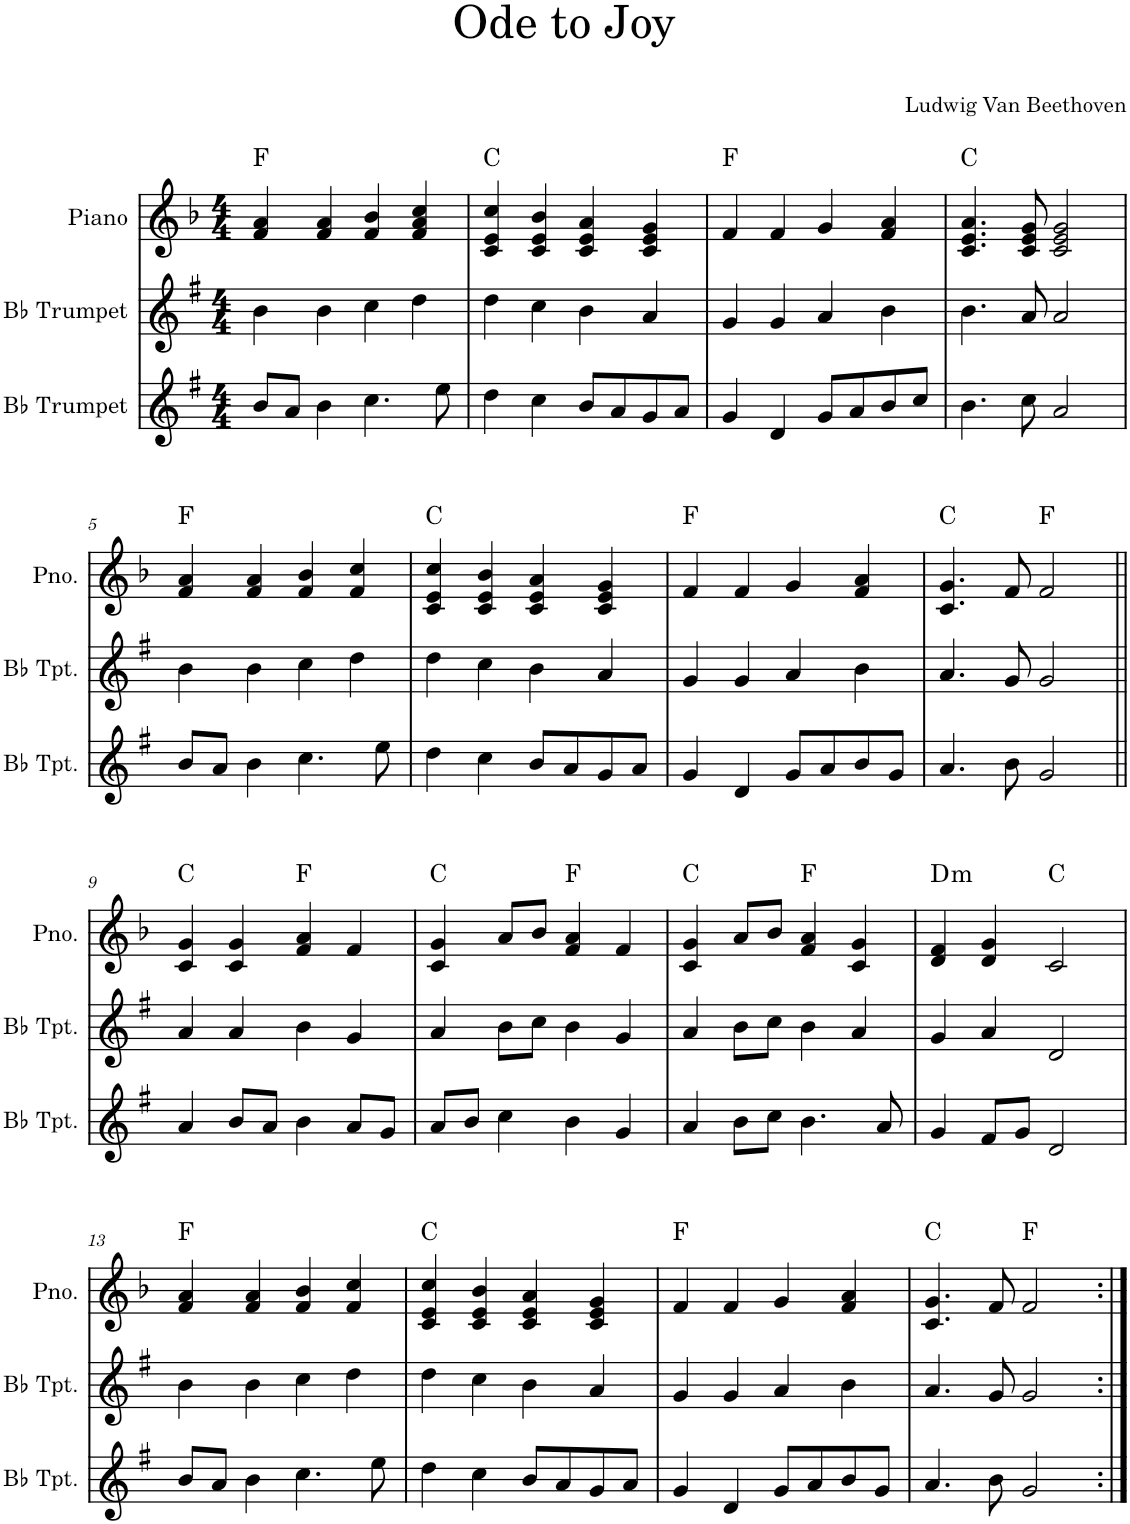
**kern	**kern	**kern	**harte
*part3	*part2	*part1	*part1
*staff3	*staff2	*staff1	*
*I"Bb Trumpet	*I"Bb Trumpet	*I"Piano	*
*I'Bb Tpt.	*I'Bb Tpt.	*I'Pno.	*
*clefG2	*clefG2	*clefG2	*
*Trd1c2	*Trd1c2	*	*
*k[f#]	*k[f#]	*k[b-]	*
*M4/4	*M4/4	*M4/4	*
=1	=1	=1	=1
8b/L	4b\	4f/ 4a/	F:maj
8a/J	.	.	.
4b\	4b\	4f/ 4a/	.
4.cc\	4cc\	4f/ 4b-/	.
.	4dd\	4f/ 4a/ 4cc/	.
8ee\	.	.	.
=2	=2	=2	=2
4dd\	4dd\	4c/ 4e/ 4cc/	C:maj
4cc\	4cc\	4c/ 4e/ 4b-/	.
8b/L	4b\	4c/ 4e/ 4a/	.
8a/	.	.	.
8g/	4a/	4c/ 4e/ 4g/	.
8a/J	.	.	.
=3	=3	=3	=3
4g/	4g/	4f/	F:maj
4d/	4g/	4f/	.
8g/L	4a/	4g/	.
8a/	.	.	.
8b/	4b\	4f/ 4a/	.
8cc/J	.	.	.
=4	=4	=4	=4
4.b\	4.b\	4.c/ 4.e/ 4.a/	C:maj
8cc\	8a/	8c/ 8e/ 8g/	.
2a/	2a/	2c/ 2e/ 2g/	.
!!LO:LB:g=z
=5	=5	=5	=5
8b/L	4b\	4f/ 4a/	F:maj
8a/J	.	.	.
4b\	4b\	4f/ 4a/	.
4.cc\	4cc\	4f/ 4b-/	.
.	4dd\	4f/ 4cc/	.
8ee\	.	.	.
=6	=6	=6	=6
4dd\	4dd\	4c/ 4e/ 4cc/	C:maj
4cc\	4cc\	4c/ 4e/ 4b-/	.
8b/L	4b\	4c/ 4e/ 4a/	.
8a/	.	.	.
8g/	4a/	4c/ 4e/ 4g/	.
8a/J	.	.	.
=7	=7	=7	=7
4g/	4g/	4f/	F:maj
4d/	4g/	4f/	.
8g/L	4a/	4g/	.
8a/	.	.	.
8b/	4b\	4f/ 4a/	.
8g/J	.	.	.
=8	=8	=8	=8
4.a/	4.a/	4.c/ 4.g/	C:maj
8b\	8g/	8f/	.
2g/	2g/	2f/	F:maj
!!LO:LB:g=z
=9||	=9||	=9||	=9||
4a/	4a/	4c/ 4g/	C:maj
8b/L	4a/	4c/ 4g/	.
8a/J	.	.	.
4b\	4b\	4f/ 4a/	F:maj
8a/L	4g/	4f/	.
8g/J	.	.	.
=10	=10	=10	=10
8a/L	4a/	4c/ 4g/	C:maj
8b/J	.	.	.
4cc\	8b\L	8a/L	.
.	8cc\J	8b-/J	.
4b\	4b\	4f/ 4a/	F:maj
4g/	4g/	4f/	.
=11	=11	=11	=11
4a/	4a/	4c/ 4g/	C:maj
8b\L	8b\L	8a/L	.
8cc\J	8cc\J	8b-/J	.
4.b\	4b\	4f/ 4a/	F:maj
.	4a/	4c/ 4g/	.
8a/	.	.	.
=12	=12	=12	=12
!	!	!	!LO:H:kt=m
4g/	4g/	4d/ 4f/	D:min
8f#/L	4a/	4d/ 4g/	.
8g/J	.	.	.
2d/	2d/	2c/	C:maj
!!LO:LB:g=z
=13	=13	=13	=13
8b/L	4b\	4f/ 4a/	F:maj
8a/J	.	.	.
4b\	4b\	4f/ 4a/	.
4.cc\	4cc\	4f/ 4b-/	.
.	4dd\	4f/ 4cc/	.
8ee\	.	.	.
=14	=14	=14	=14
4dd\	4dd\	4c/ 4e/ 4cc/	C:maj
4cc\	4cc\	4c/ 4e/ 4b-/	.
8b/L	4b\	4c/ 4e/ 4a/	.
8a/	.	.	.
8g/	4a/	4c/ 4e/ 4g/	.
8a/J	.	.	.
=15	=15	=15	=15
4g/	4g/	4f/	F:maj
4d/	4g/	4f/	.
8g/L	4a/	4g/	.
8a/	.	.	.
8b/	4b\	4f/ 4a/	.
8g/J	.	.	.
=16	=16	=16	=16
4.a/	4.a/	4.c/ 4.g/	C:maj
8b\	8g/	8f/	.
2g/	2g/	2f/	F:maj
=:|!	=:|!	=:|!	=:|!
*-	*-	*-	*-
